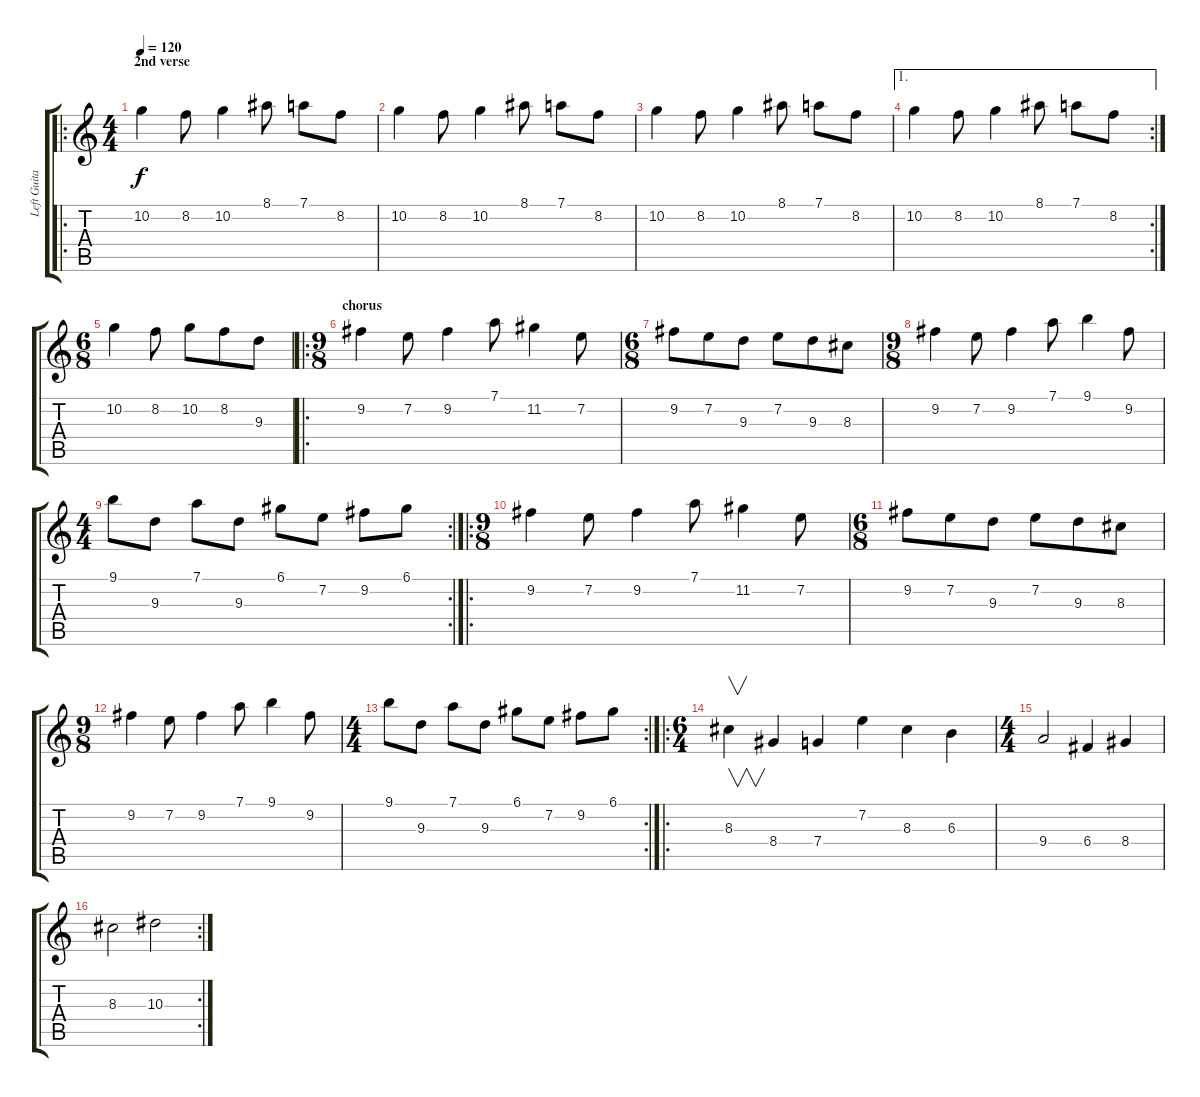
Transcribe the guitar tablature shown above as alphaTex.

\track ("Left Guitar" "Left Guita") {instrument distortionguitar}
\staff {score tabs}
\tuning (D4 A3 F3 C3 G2 D2) {hide}
\ro
\ts (4 4)
\section ("" "2nd verse")
\tempo 120
\clef g2
\ks c
10.2.4{dy f} 8.2.8 10.2.4 8.1.8 7.1.8 8.2.8 |
10.2.4 8.2.8 10.2.4 8.1.8 7.1.8 8.2.8 |
10.2.4 8.2.8 10.2.4 8.1.8 7.1.8 8.2.8 |
\ae 1
\rc 2
10.2.4 8.2.8 10.2.4 8.1.8 7.1.8 8.2.8 |
\ts (6 8)
10.2.4 8.2.8 10.2.8 8.2.8 9.3.8 |
\ro
\ts (9 8)
\section ("" "chorus")
9.2.4{volume 13 instrument distortionguitar} 7.2.8 9.2.4 7.1.8 11.2.4 7.2.8 |
\ts (6 8)
9.2.8 7.2.8 9.3.8 7.2.8 9.3.8 8.3.8 |
\ts (9 8)
9.2.4 7.2.8 9.2.4 7.1.8 9.1.4 9.2.8 |
\rc 2
\ts (4 4)
9.1.8 9.3.8 7.1.8 9.3.8 6.1.8 7.2.8 9.2.8 6.1.8 |
\ro
\ts (9 8)
9.2.4 7.2.8 9.2.4 7.1.8 11.2.4 7.2.8 |
\ts (6 8)
9.2.8 7.2.8 9.3.8 7.2.8 9.3.8 8.3.8 |
\ts (9 8)
9.2.4 7.2.8 9.2.4 7.1.8 9.1.4 9.2.8 |
\rc 2
\ts (4 4)
9.1.8 9.3.8 7.1.8 9.3.8 6.1.8 7.2.8 9.2.8 6.1.8 |
\ro
\ts (6 4)
8.3.4{v volume 16} 8.4.4 7.4.4 7.2.4 8.3.4 6.3.4 |
\ts (4 4)
9.4.2 6.4.4 8.4.4 |
\rc 2
8.3.2 10.3.2
